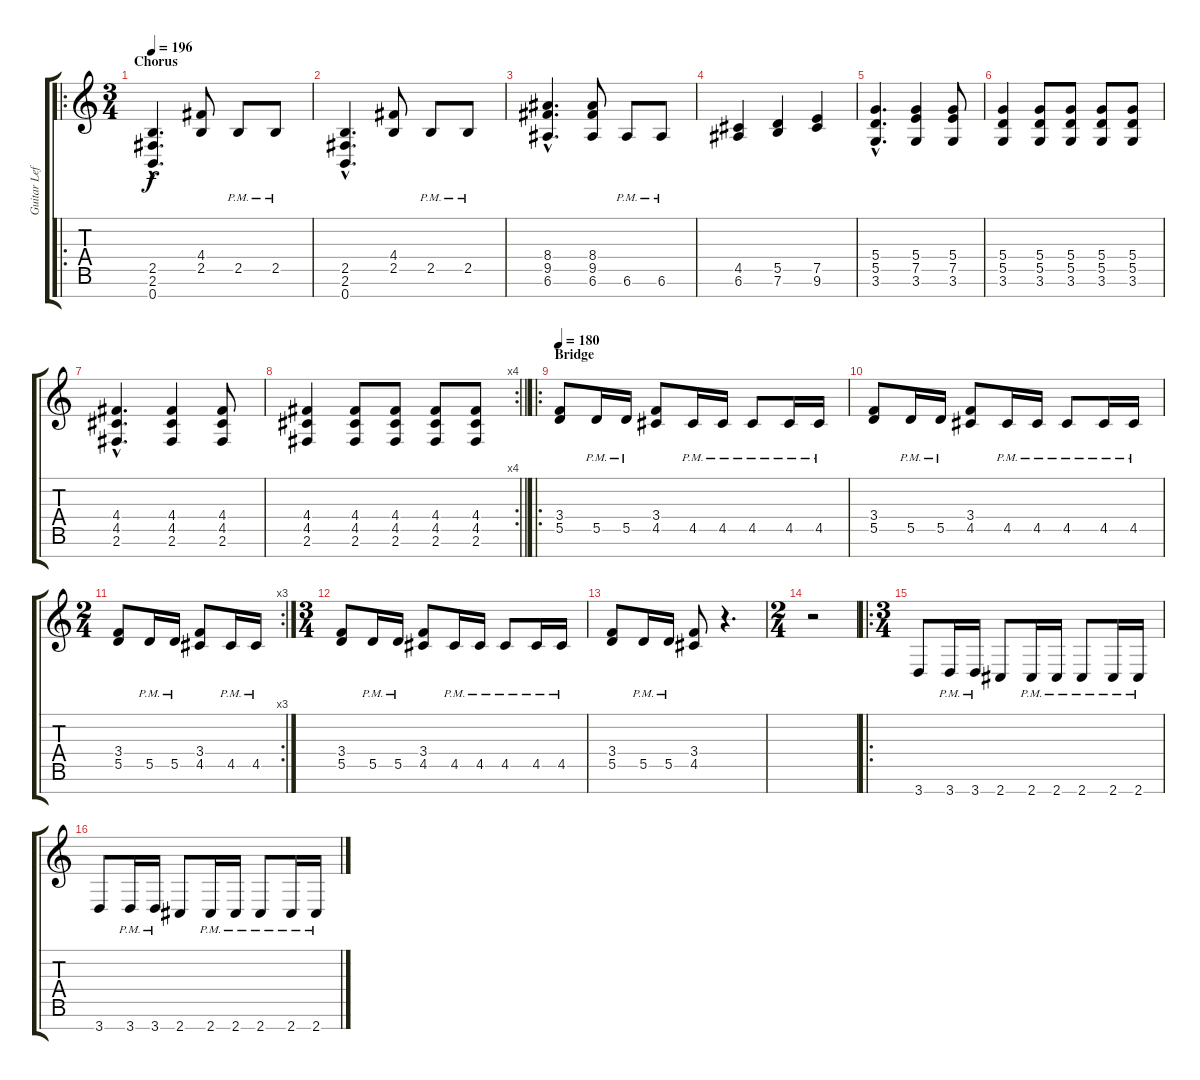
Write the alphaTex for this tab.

\track ("Guitar Left" "Guitar Lef") {instrument distortionguitar}
\staff {score tabs}
\tuning (E4 B3 G3 D3 A2 E2 B1) {hide}
\ro
\ts (3 4)
\section ("" "Chorus")
\tempo 196
\clef g2
\ks c
(2.5{hac} 2.6{hac} 0.7{hac}).4{d dy f} (4.4 2.5).8 2.5{pm}.8 2.5{pm}.8 |
(2.5{hac} 2.6{hac} 0.7{hac}).4{d} (4.4 2.5).8 2.5{pm}.8 2.5{pm}.8 |
(8.4{hac} 9.5{hac} 6.6{hac}).4{d} (8.4 9.5 6.6).8 6.6{pm}.8 6.6{pm}.8 |
(4.5 6.6).4 (5.5 7.6).4 (7.5 9.6).4 |
(5.4{hac} 5.5{hac} 3.6{hac}).4{d} (5.4 7.5 3.6).4 (5.4 7.5 3.6).8 |
(5.4 5.5 3.6).4 (5.4 5.5 3.6).8 (5.4 5.5 3.6).8 (5.4 5.5 3.6).8 (5.4 5.5 3.6).8 |
(4.4{hac} 4.5{hac} 2.6{hac}).4{d} (4.4 4.5 2.6).4 (4.4 4.5 2.6).8 |
\rc 4
\barLineRight lightlight
(4.4 4.5 2.6).4 (4.4 4.5 2.6).8 (4.4 4.5 2.6).8 (4.4 4.5 2.6).8 (4.4 4.5 2.6).8 |
\ro
\section ("" "Bridge")
\tempo 180
(3.4 5.5).8 5.5{pm}.16 5.5{pm}.16 (3.4 4.5).8 4.5{pm}.16 4.5{pm}.16 4.5{pm}.8 4.5{pm}.16 4.5{pm}.16 |
(3.4 5.5).8 5.5{pm}.16 5.5{pm}.16 (3.4 4.5).8 4.5{pm}.16 4.5{pm}.16 4.5{pm}.8 4.5{pm}.16 4.5{pm}.16 |
\rc 3
\ts (2 4)
(3.4 5.5).8 5.5{pm}.16 5.5{pm}.16 (3.4 4.5).8 4.5{pm}.16 4.5{pm}.16 |
\ts (3 4)
(3.4 5.5).8 5.5{pm}.16 5.5{pm}.16 (3.4 4.5).8 4.5{pm}.16 4.5{pm}.16 4.5{pm}.8 4.5{pm}.16 4.5{pm}.16 |
(3.4 5.5).8 5.5{pm}.16 5.5{pm}.16 (3.4 4.5).8 r.4{d} |
\ts (2 4)
r.2 |
\ro
\ts (3 4)
3.7.8 3.7{pm}.16 3.7{pm}.16 2.7.8 2.7{pm}.16 2.7{pm}.16 2.7{pm}.8 2.7{pm}.16 2.7{pm}.16 |
3.7.8 3.7{pm}.16 3.7{pm}.16 2.7.8 2.7{pm}.16 2.7{pm}.16 2.7{pm}.8 2.7{pm}.16 2.7{pm}.16
